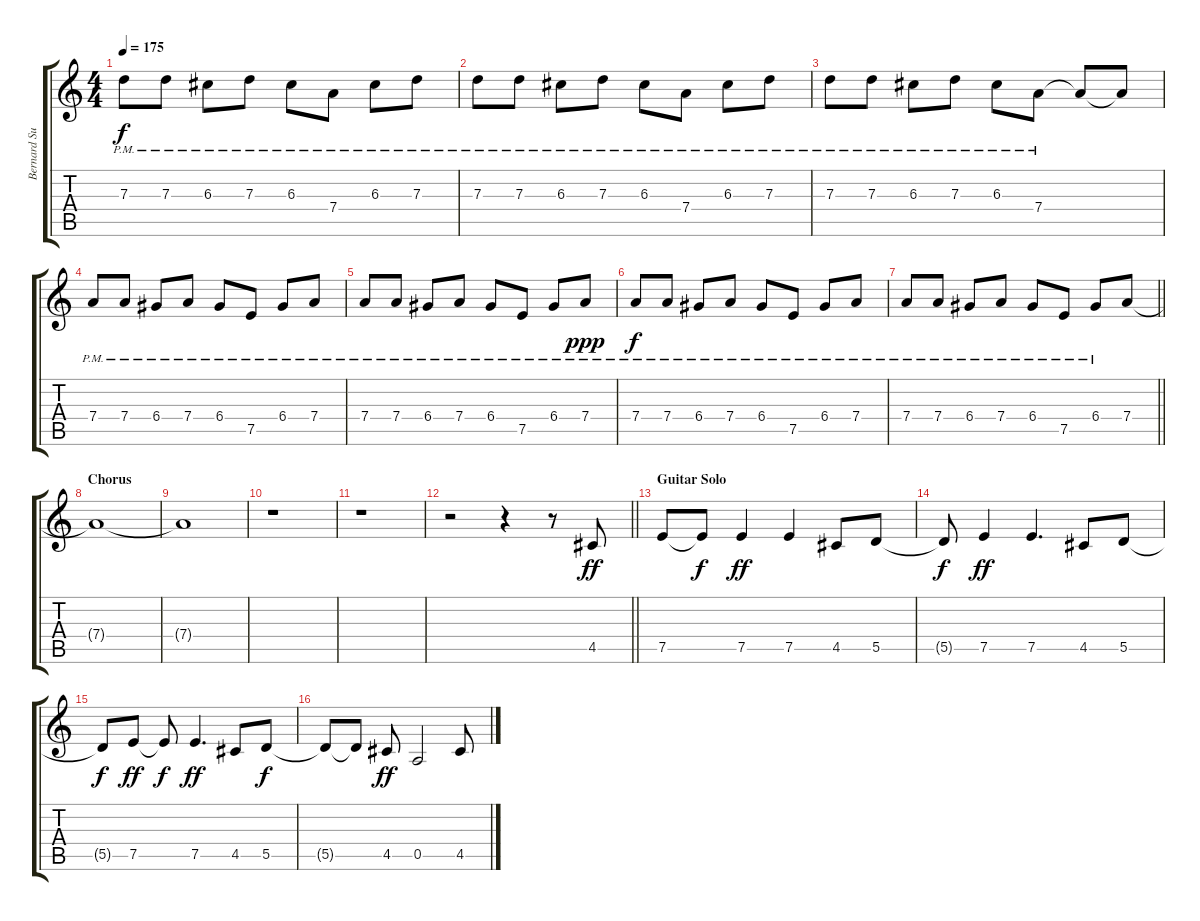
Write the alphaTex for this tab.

\track ("Bernard Sumner" "Bernard Su") {instrument overdrivenguitar}
\staff {score tabs}
\tuning (E4 B3 G3 D3 A2 E2) {hide}
\ts (4 4)
\tempo 175
\clef g2
\ks c
7.3{pm}.8{dy f} 7.3{pm}.8 6.3{pm}.8 7.3{pm}.8 6.3{pm}.8 7.4{pm}.8 6.3{pm}.8 7.3{pm}.8 |
7.3{pm}.8 7.3{pm}.8 6.3{pm}.8 7.3{pm}.8 6.3{pm}.8 7.4{pm}.8 6.3{pm}.8 7.3{pm}.8 |
7.3{pm}.8 7.3{pm}.8 6.3{pm}.8 7.3{pm}.8 6.3{pm}.8 7.4{pm}.8 7.4{t}.8 7.4{t}.8 |
7.4{pm}.8 7.4{pm}.8 6.4{pm}.8 7.4{pm}.8 6.4{pm}.8 7.5{pm}.8 6.4{pm}.8 7.4{pm}.8 |
7.4{pm}.8 7.4{pm}.8 6.4{pm}.8 7.4{pm}.8 6.4{pm}.8 7.5{pm}.8 6.4{pm}.8 7.4{pm}.8{dy ppp} |
7.4{pm}.8{dy f} 7.4{pm}.8 6.4{pm}.8 7.4{pm}.8 6.4{pm}.8 7.5{pm}.8 6.4{pm}.8 7.4{pm}.8 |
\barLineRight lightlight
7.4{pm}.8 7.4{pm}.8 6.4{pm}.8 7.4{pm}.8 6.4{pm}.8 7.5{pm}.8 6.4{pm}.8 7.4.8 |
\section ("" "Chorus")
7.4{t}.1 |
7.4{t}.1 |
r.1 |
r.1 |
\barLineRight lightlight
r.2 r.4 r.8 4.5.8{dy ff} |
\section ("" "Guitar Solo")
7.5.8 7.5{t}.8{dy f} 7.5.4{dy ff} 7.5.4 4.5.8 5.5.8 |
5.5{t}.8{dy f} 7.5.4{dy ff} 7.5.4{d} 4.5.8 5.5.8 |
5.5{t}.8{dy f} 7.5.8{dy ff} 7.5{t}.8{dy f} 7.5.4{d dy ff} 4.5.8 5.5.8{dy f} |
5.5{t}.8 5.5{t}.8 4.5.8{dy ff} 0.5.2 4.5.8
